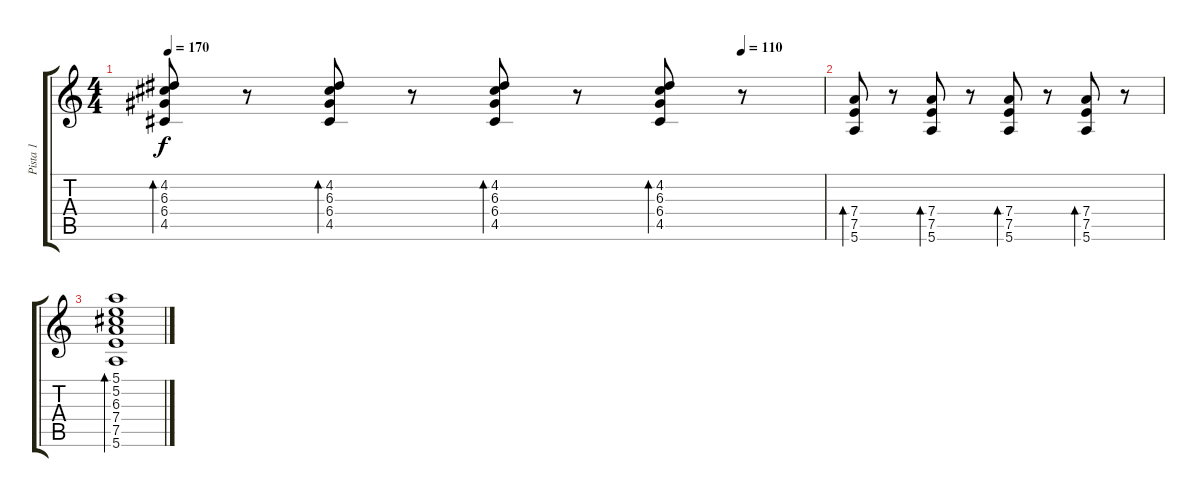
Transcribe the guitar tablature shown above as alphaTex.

\track ("Pista 1" "Pista 1") {instrument distortionguitar}
\staff {score tabs}
\tuning (E4 B3 G3 D3 A2 E2) {hide}
\ts (4 4)
\tempo 170
\tempo (110 0.875)
\clef g2
\ks c
(4.2 6.3 6.4 4.5).8{bd 60 dy f} r.8 (4.2 6.3 6.4 4.5).8{bd 60} r.8 (4.2 6.3 6.4 4.5).8{bd 60} r.8 (4.2 6.3 6.4 4.5).8{bd 60} r.8 |
(7.4 7.5 5.6).8{bd 60} r.8 (7.4 7.5 5.6).8{bd 60} r.8 (7.4 7.5 5.6).8{bd 60} r.8 (7.4 7.5 5.6).8{bd 60} r.8 |
(5.1 5.2 6.3 7.4 7.5 5.6).1{bd 480}
